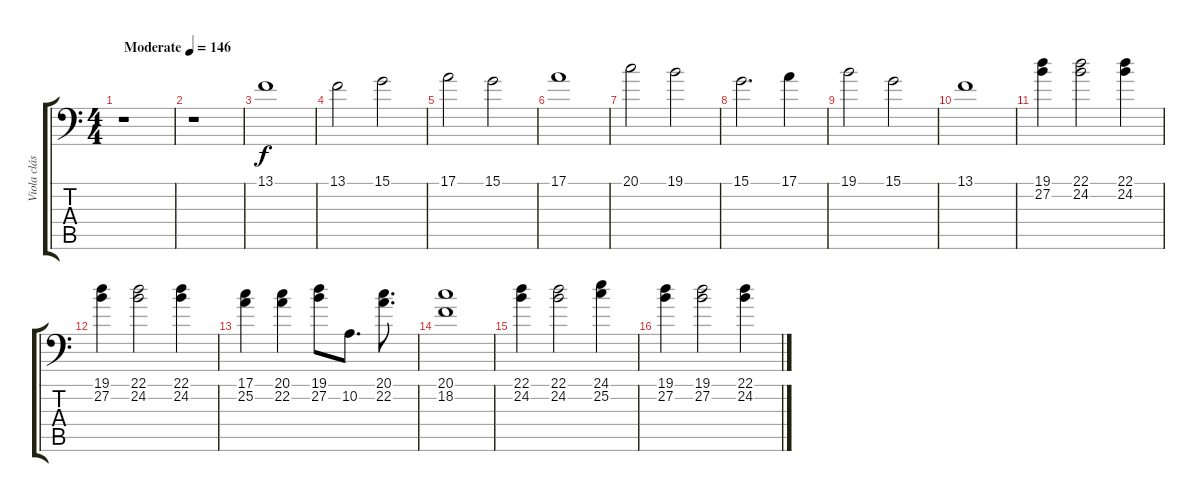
\track ("Viola clássica" "Viola clás") {instrument viola}
\staff {score tabs}
\tuning (E3 B2 G2 D2 A1 E1) {hide}
\ts (4 4)
\tempo (146 "Moderate")
\clef f4
\ks c
r.1{dy f instrument viola} |
r.1 |
13.1.1 |
13.1.2 15.1.2 |
17.1.2 15.1.2 |
17.1.1 |
20.1.2 19.1.2 |
15.1.2{d} 17.1.4 |
19.1.2 15.1.2 |
13.1.1 |
(19.1 27.2).4 (22.1 24.2).2 (22.1 24.2).4 |
(19.1 27.2).4 (22.1 24.2).2 (22.1 24.2).4 |
(17.1 25.2).4 (20.1 22.2).4 (19.1 27.2).8 10.2.8{d} (20.1 22.2).8{d} |
(20.1 18.2).1 |
(22.1 24.2).4 (22.1 24.2).2 (24.1 25.2).4 |
(19.1 27.2).4 (19.1 27.2).2 (22.1 24.2).4
